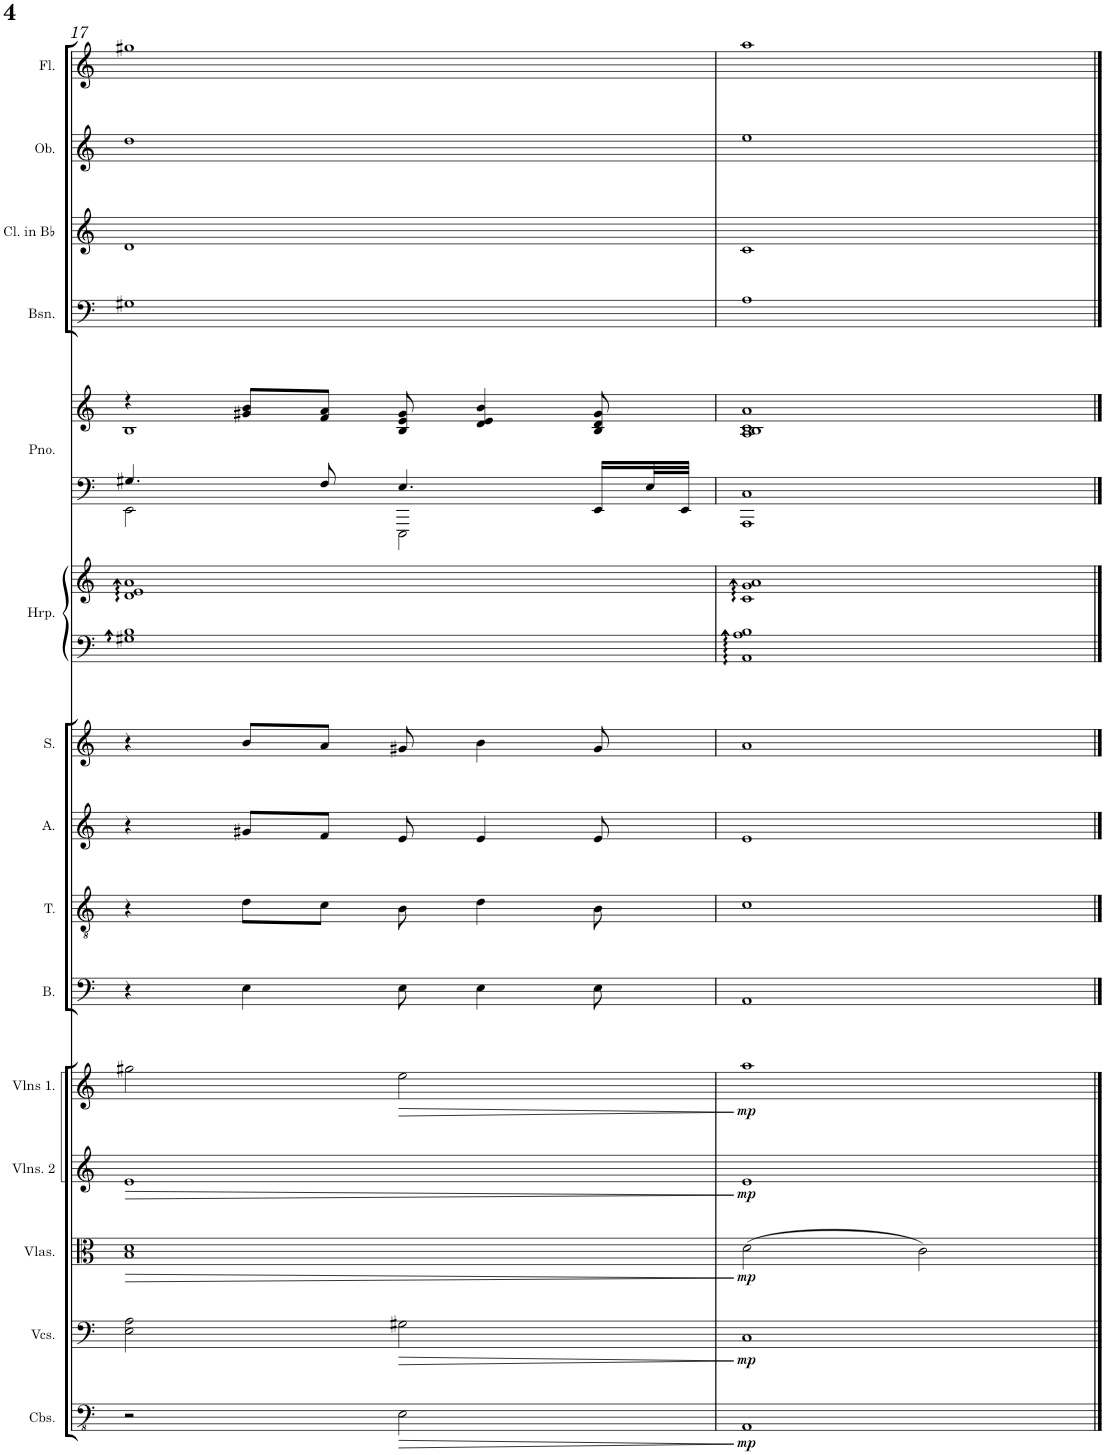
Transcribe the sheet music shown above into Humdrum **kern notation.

**kern	**dynam	**kern	**dynam	**kern	**dynam	**kern	**dynam	**kern	**dynam	**kern	**kern	**kern	**kern	**kern	**kern	**kern	**kern	**kern	**kern	**kern	**kern
*part15	*part15	*part14	*part14	*part13	*part13	*part12	*part12	*part11	*part11	*part10	*part9	*part8	*part7	*part6	*part6	*part5	*part5	*part4	*part3	*part2	*part1
*staff17	*staff17	*staff16	*staff16	*staff15	*staff15	*staff14	*staff14	*staff13	*staff13	*staff12	*staff11	*staff10	*staff9	*staff8	*staff7	*staff6	*staff5	*staff4	*staff3	*staff2	*staff1
*I"Contrabasses	*	*I"Violoncellos	*	*I"Violas	*	*I"Violins 2	*	*I"Violins 1	*	*I"Bass	*I"Tenor	*I"Alto	*I"Soprano	*I"Harp	*	*I"Piano	*	*I"Bassoon	*I"Clarinet in Bb	*I"Oboe	*I"Flute
*I'Cbs.	*	*I'Vcs.	*	*I'Vlas.	*	*I'Vlns. 2	*	*I'Vlns 1.	*	*I'B.	*I'T.	*I'A.	*I'S.	*I'Hrp.	*	*I'Pno.	*	*I'Bsn.	*I'Cl. in Bb	*I'Ob.	*I'Fl.
!!LO:PB:g=z
*clefFv4	*	*clefF4	*	*clefC3	*	*clefG2	*	*clefG2	*	*clefF4	*clefGv2	*clefG2	*clefG2	*clefF4	*clefG2	*clefF4	*clefG2	*clefF4	*clefG2	*clefG2	*clefG2
*	*	*	*	*	*	*	*	*	*	*	*	*	*	*	*	*	*	*	*Trd1c2	*	*
*k[]	*	*k[]	*	*k[]	*	*k[]	*	*k[]	*	*k[]	*k[]	*k[]	*k[]	*k[]	*k[]	*k[]	*k[]	*k[]	*k[]	*k[]	*k[]
*M4/4	*	*M4/4	*	*M4/4	*	*M4/4	*	*M4/4	*	*M4/4	*M4/4	*M4/4	*M4/4	*M4/4	*M4/4	*M4/4	*M4/4	*M4/4	*M4/4	*M4/4	*M4/4
=17	=17	=17	=17	=17	=17	=17	=17	=17	=17	=17	=17	=17	=17	=17	=17	=17	=17	=17	=17	=17	=17
!	!	!	!	!	!LO:HP:b	!	!LO:HP:b	!	!	!	!	!	!	!	!	!	!	!	!	!	!
*	*	*	*	*	*	*	*	*	*	*	*	*	*	*	*	*^	*^	*	*	*	*
2r	.	2E\ 2A\	.	1B 1d	>	1e	>	2gg#X\	.	4r	4r	4r	4r	1G#X 1B	1d 1e 1a	4.G#X/	2EE\	4r	1B	1G#X	1d	1dd	1gg#X
.	.	.	.	.	.	.	.	.	.	4E\	8d\L	8g#X/L	8b/L	.	.	.	.	8g#X/ 8b/L	.	.	.	.	.
.	.	.	.	.	.	.	.	.	.	.	8c\J	8f/J	8a/J	.	.	8F/	.	8f/ 8a/J	.	.	.	.	.
!	!LO:HP:b	!	!LO:HP:b	!	!	!	!	!	!LO:HP:b	!	!	!	!	!	!	!	!	!	!	!	!	!	!
2EE\	>	2G#X\	>	.	.	.	.	2ee\	>	8E\	8B\	8e/	8g#X/	.	.	4.E/	2EEE\	8B/ 8e/ 8g#/	.	.	.	.	.
.	.	.	.	.	.	.	.	.	.	4E\	4d\	4e/	4b\	.	.	.	.	4d/ 4e/ 4b/	.	.	.	.	.
.	.	.	.	.	.	.	.	.	.	8E\	8B\	8e/	8g#/	.	.	16EE/LL	.	8B/ 8d/ 8g#/	.	.	.	.	.
.	.	.	.	.	.	.	.	.	.	.	.	.	.	.	.	32E/L	.	.	.	.	.	.	.
.	.	.	.	.	.	.	.	.	.	.	.	.	.	.	.	32EE/JJJ	.	.	.	.	.	.	.
*	*	*	*	*	*	*	*	*	*	*	*	*	*	*	*	*v	*v	*	*	*	*	*	*
*	*	*	*	*	*	*	*	*	*	*	*	*	*	*	*	*	*v	*v	*	*	*	*
.	]	.	]	.	]	.	]	.	]	.	.	.	.	.	.	.	.	.	.	.	.
=18	=18	=18	=18	=18	=18	=18	=18	=18	=18	=18	=18	=18	=18	=18	=18	=18	=18	=18	=18	=18	=18
!	!LO:DY:b	!	!LO:DY:b	!	!LO:DY:b	!	!LO:DY:b	!	!LO:DY:b	!	!	!	!	!	!	!	!	!	!	!	!
1AAA	mp	1C	mp	(2d\	mp	1e	mp	1aa	mp	1AA	1c	1e	1a	1AA 1A 1B	1c 1g 1a	1AAA 1C	1A 1B 1c 1a	1A	1c	1ee	1aa
.	.	.	.	2c\)	.	.	.	.	.	.	.	.	.	.	.	.	.	.	.	.	.
==	==	==	==	==	==	==	==	==	==	==	==	==	==	==	==	==	==	==	==	==	==
*-	*-	*-	*-	*-	*-	*-	*-	*-	*-	*-	*-	*-	*-	*-	*-	*-	*-	*-	*-	*-	*-
